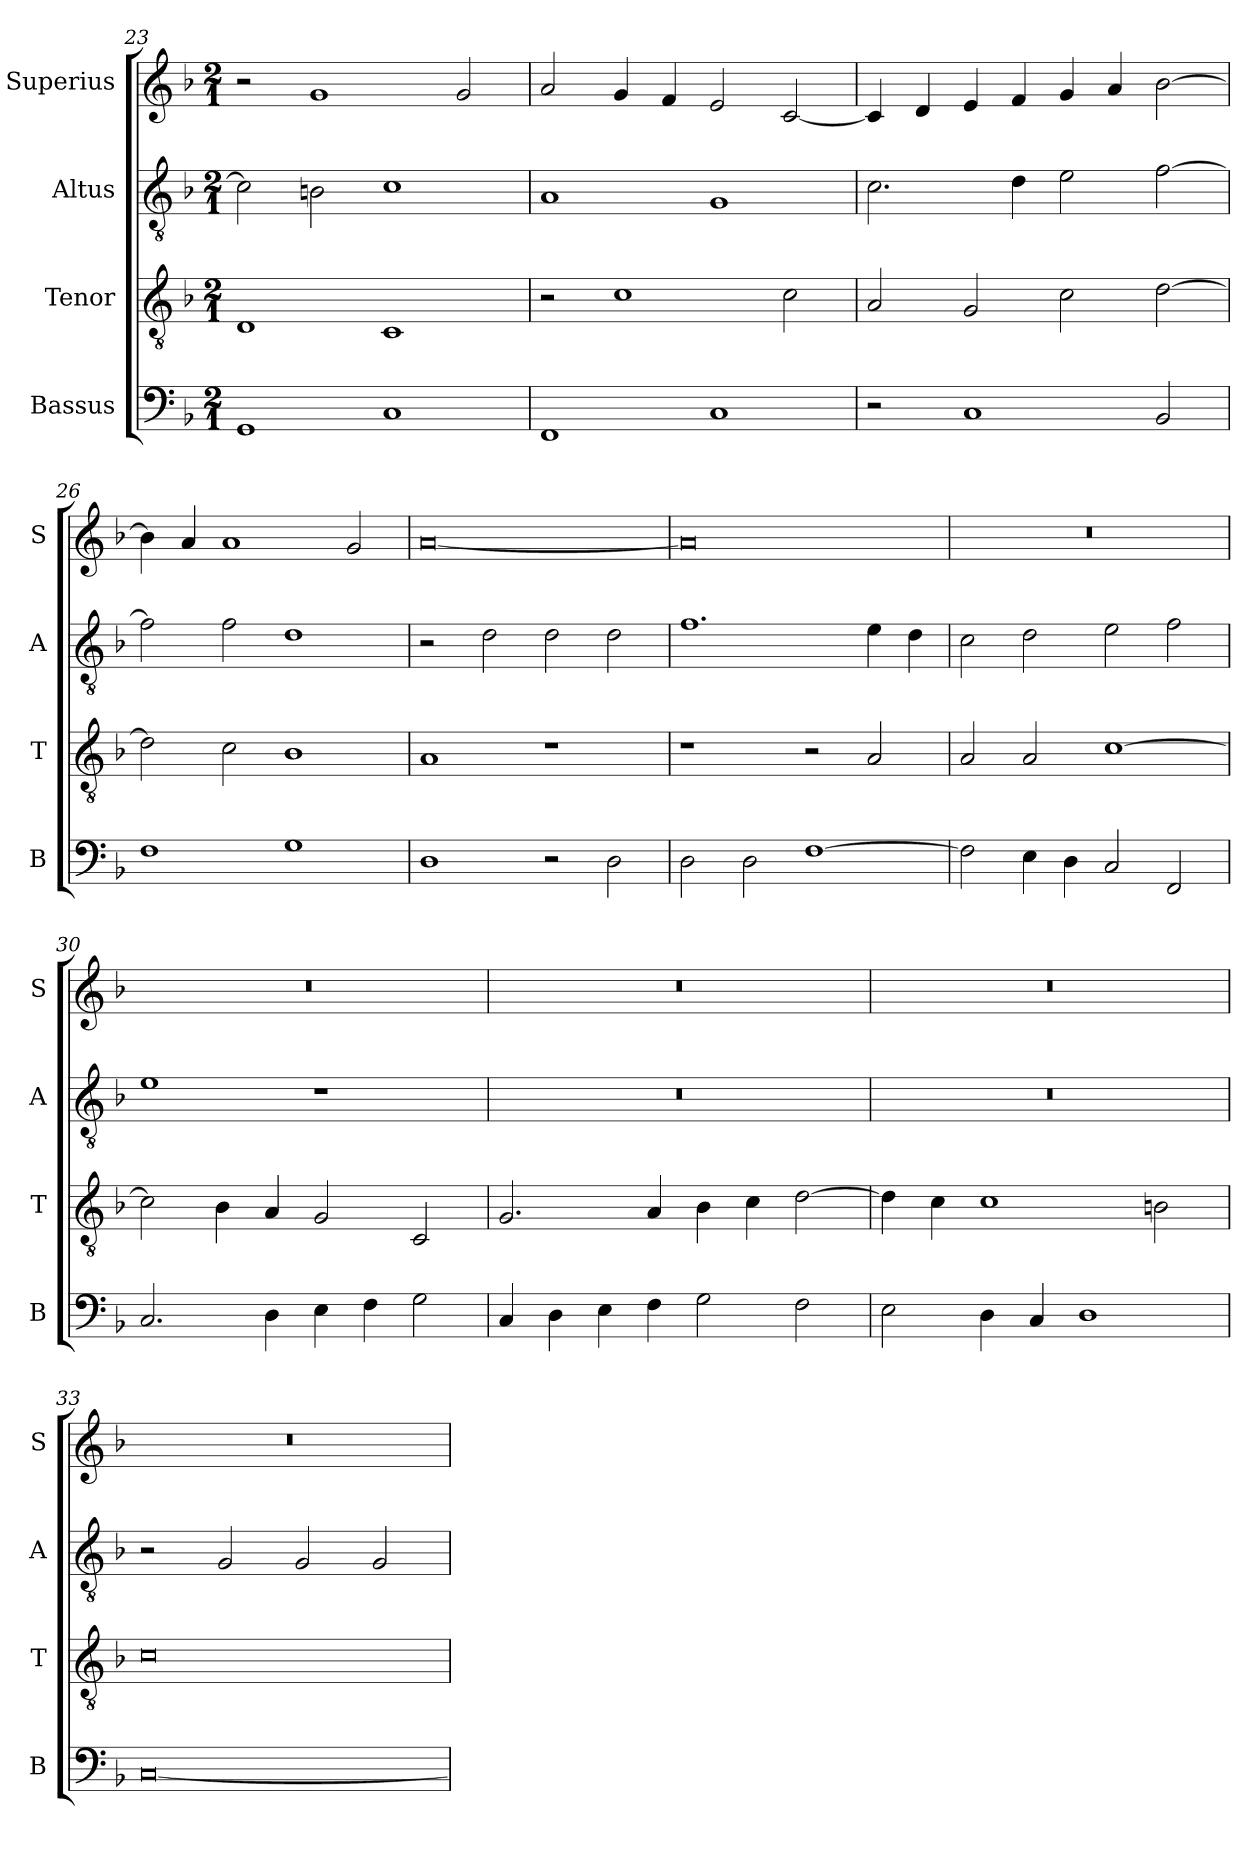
**kern	**kern	**kern	**kern
*part4	*part3	*part2	*part1
*staff4	*staff3	*staff2	*staff1
*I"Bassus	*I"Tenor	*I"Altus	*I"Superius
*I'B	*I'T	*I'A	*I'S
*clefF4	*clefGv2	*clefGv2	*clefG2
*k[b-]	*k[b-]	*k[b-]	*k[b-]
*F:	*F:	*F:	*F:
*M2/1	*M2/1	*M2/1	*M2/1
=23	=23	=23	=23
1GG	1D	2c]	2r
.	.	2Bn	1g
1C	1C	1c	.
.	.	.	2g
=24	=24	=24	=24
1FF	2r	1A	2a
.	1c	.	4g
.	.	.	4f
1C	.	1G	2e
.	2c	.	[2c
=25	=25	=25	=25
2r	2A	2.c	4c]
.	.	.	4d
1C	2G	.	4e
.	.	4d	4f
.	2c	2e	4g
.	.	.	4a
2BB-	[2d	[2f	[2b-
=26	=26	=26	=26
1F	2d]	2f]	4b-]
.	.	.	4a
.	2c	2f	1a
1G	1B-	1d	.
.	.	.	2g
=27	=27	=27	=27
1D	1A	2r	[0a
.	.	2d	.
2r	1r	2d	.
2D	.	2d	.
=28	=28	=28	=28
2D	1r	1.f	0a]
2D	.	.	.
[1F	2r	.	.
.	2A	4e	.
.	.	4d	.
=29	=29	=29	=29
2F]	2A	2c	0r
4E	2A	2d	.
4D	.	.	.
2C	[1c	2e	.
2FF	.	2f	.
=30	=30	=30	=30
2.C	2c]	1e	0r
.	4B-	.	.
4D	4A	.	.
4E	2G	1r	.
4F	.	.	.
2G	2C	.	.
=31	=31	=31	=31
4C	2.G	0r	0r
4D	.	.	.
4E	.	.	.
4F	4A	.	.
2G	4B-	.	.
.	4c	.	.
2F	[2d	.	.
=32	=32	=32	=32
2E	4d]	0r	0r
.	4c	.	.
4D	1c	.	.
4C	.	.	.
1D	.	.	.
.	2Bn	.	.
=33	=33	=33	=33
[0C	0c	2r	0r
.	.	2G	.
.	.	2G	.
.	.	2G	.
=	=	=	=
*-	*-	*-	*-
